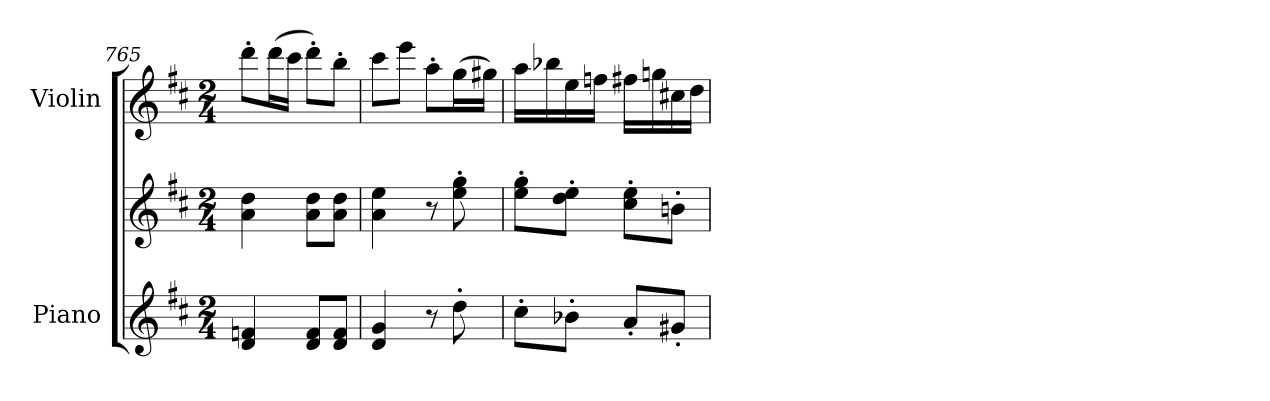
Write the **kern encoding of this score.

**kern	**kern	**kern
*part2	*part2	*part1
*staff3	*staff2	*staff1
*I"Piano	*	*I"Violin
*I'Pno.	*	*I'Vln.
*clefG2	*clefG2	*clefG2
*k[f#c#]	*k[f#c#]	*k[f#c#]
*M2/4	*M2/4	*M2/4
=765	=765	=765
4d/ 4fn/	4a\ 4dd\	8ddd'\L
.	.	(16ddd\L
.	.	16ccc#\JJ
8d/ 8f/L	8a\ 8dd\L	8ddd'\L)
8d/ 8f/J	8a\ 8dd\J	8bb'\J
=766	=766	=766
4d/ 4g/	4a\ 4ee\	8ccc#\L
.	.	8eee\J
8r	8r	8aa'\L
8dd'\	8ee\' 8gg\'	(16gg\L
.	.	16gg#X\JJ)
=767	=767	=767
8cc#'\L	8ee\' 8gg\'L	16aa\LL
.	.	16bb-X\
8b-X'\J	8dd\' 8ee\'J	16ee\
.	.	16ffn\JJ
8a'/L	8cc#\' 8ee\'L	16ff#X\LL
.	.	16ggn\
8g#X'/J	8bn'\J	16cc#X\
.	.	16dd\JJ
=	=	=
*-	*-	*-
